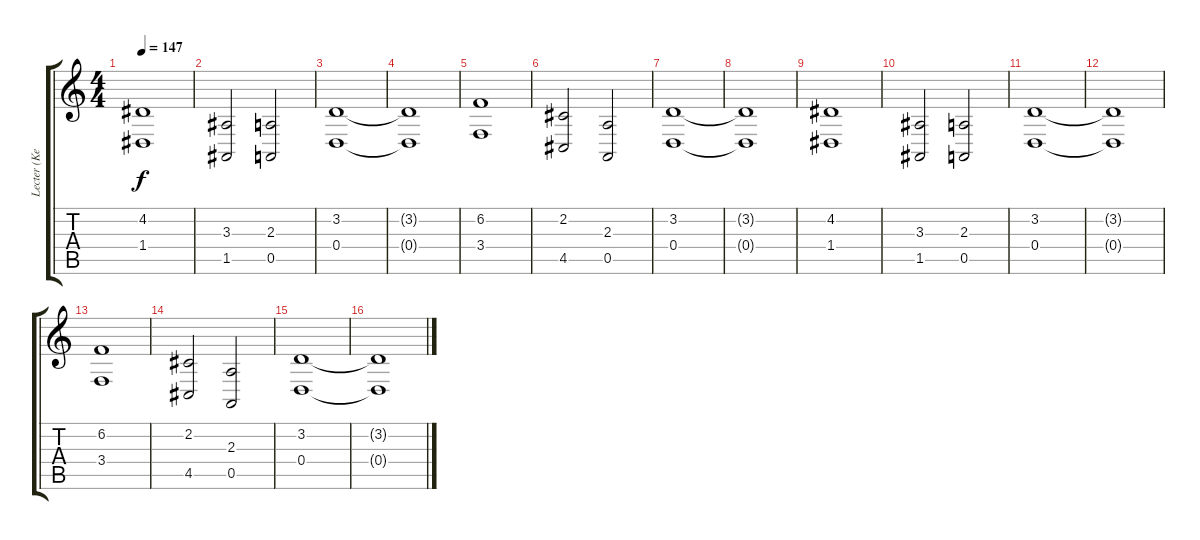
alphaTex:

\track ("Lecter (KeybLeft)" "Lecter (Ke") {instrument pad4choir}
\staff {score tabs}
\tuning (E4 B3 G3 D3 A2 E2) {hide}
\ts (4 4)
\tempo 147
\clef g2
\ks c
(4.2 1.4).1{dy f} |
(3.3 1.5).2 (2.3 0.5).2 |
(3.2 0.4).1 |
(3.2{t} 0.4{t}).1 |
(6.2 3.4).1 |
(2.2 4.5).2 (2.3 0.5).2 |
(3.2 0.4).1 |
(3.2{t} 0.4{t}).1 |
(4.2 1.4).1 |
(3.3 1.5).2 (2.3 0.5).2 |
(3.2 0.4).1 |
(3.2{t} 0.4{t}).1 |
(6.2 3.4).1 |
(2.2 4.5).2 (2.3 0.5).2 |
(3.2 0.4).1 |
(3.2{t} 0.4{t}).1
